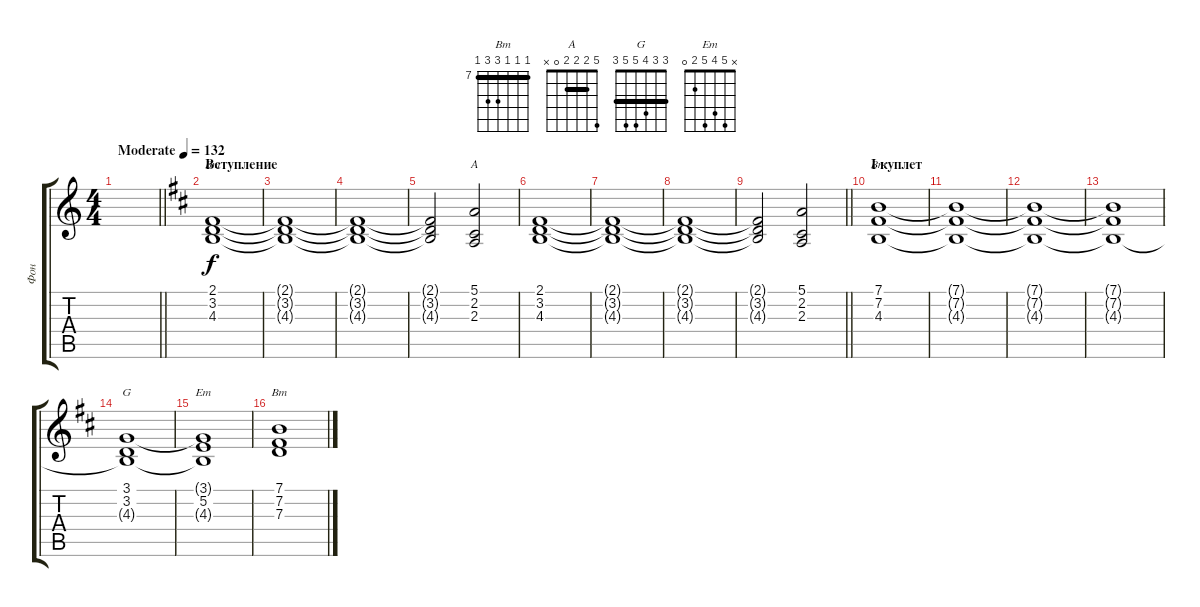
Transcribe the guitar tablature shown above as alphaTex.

\track ("Фон" "Фон") {instrument pad2warm}
\staff {score tabs}
\tuning (E4 B3 G3 D3 A2 E2) {hide}
\chord ("Bm" 2 3 4 0 2 x)
\chord ("A" 5 2 2 2 0 x) {barre 2}
\chord ("Bm" 7 7 4 4 5 7) {firstfret 4 barre (4 7)}
\chord ("G" 3 3 4 5 5 3) {barre 3}
\chord ("Em" x 5 4 5 2 0)
\chord ("Bm" 7 7 7 9 9 7) {firstfret 7 barre 7}
\ts (4 4)
\tempo (132 "Moderate")
\clef g2
\barLineRight lightlight
\ks c
|
\section ("" "Вступление")
\ks bminor
(2.1 3.2 4.3).1{ch "Bm"} |
(2.1{t} 3.2{t} 4.3{t}).1 |
(2.1{t} 3.2{t} 4.3{t}).1 |
(2.1{t} 3.2{t} 4.3{t}).2 (5.1 2.2 2.3).2{ch "A"} |
(2.1 3.2 4.3).1 |
(2.1{t} 3.2{t} 4.3{t}).1 |
(2.1{t} 3.2{t} 4.3{t}).1 |
\barLineRight lightlight
(2.1{t} 3.2{t} 4.3{t}).2 (5.1 2.2 2.3).2 |
\section ("" "I куплет")
(7.1 7.2 4.3).1{ch "Bm"} |
(7.1{t} 7.2{t} 4.3{t}).1 |
(7.1{t} 7.2{t} 4.3{t}).1 |
(7.1{t} 7.2{t} 4.3{t}).1 |
(3.1 3.2 4.3{t}).1{ch "G"} |
(3.1{t} 5.2 4.3{t}).1{ch "Em"} |
(7.1 7.2 7.3).1{ch "Bm"}
